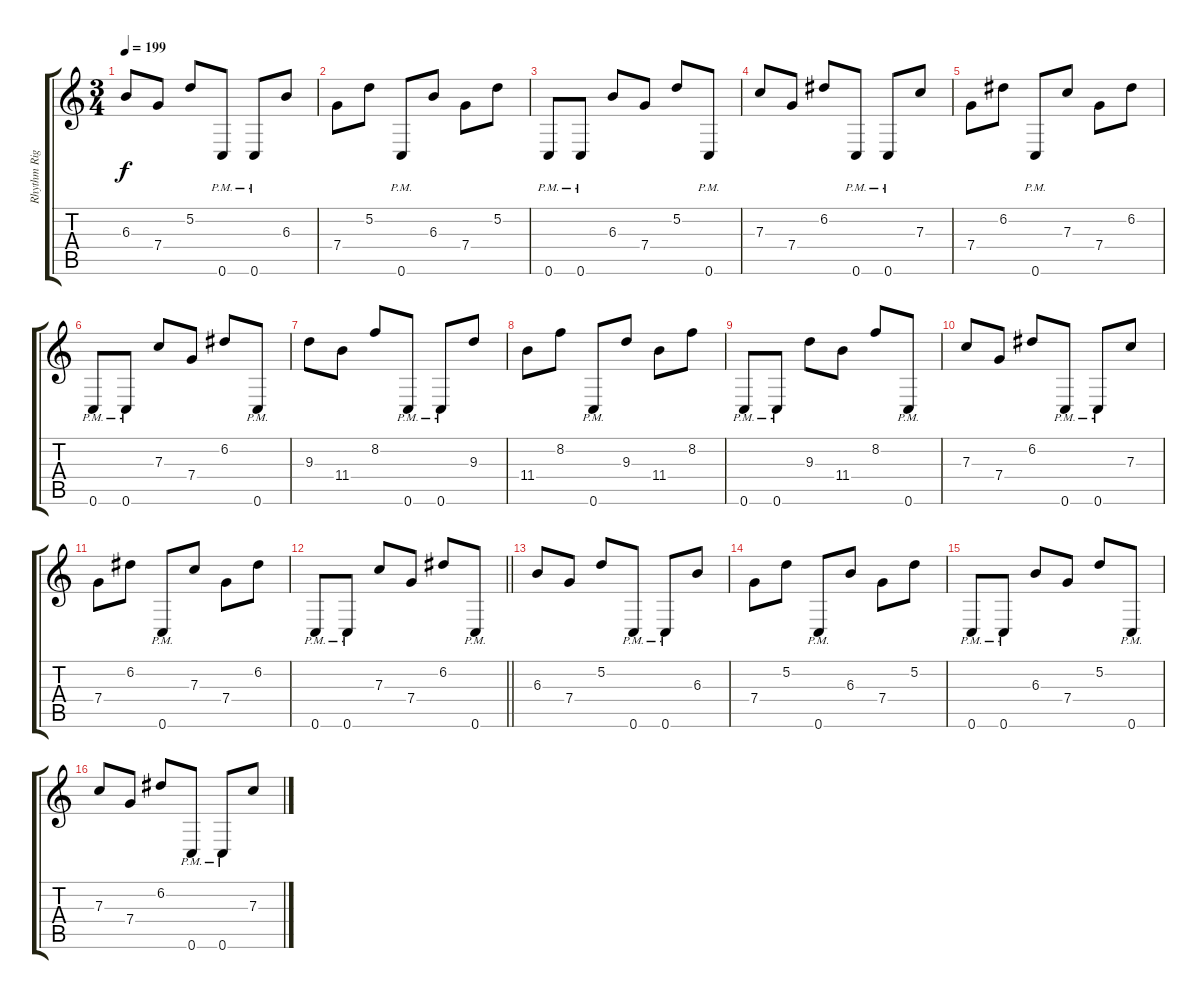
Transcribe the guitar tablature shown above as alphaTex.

\track ("Rhythm Right" "Rhythm Rig") {instrument distortionguitar}
\staff {score tabs}
\tuning (D4 A3 F3 C3 G2 C2) {hide}
\ts (3 4)
\section ("" "")
\tempo 199
\clef g2
\ks c
6.3.8{dy f} 7.4.8 5.2.8 0.6{pm}.8 0.6{pm}.8 6.3.8 |
7.4.8 5.2.8 0.6{pm}.8 6.3.8 7.4.8 5.2.8 |
0.6{pm}.8 0.6{pm}.8 6.3.8 7.4.8 5.2.8 0.6{pm}.8 |
7.3.8 7.4.8 6.2.8 0.6{pm}.8 0.6{pm}.8 7.3.8 |
7.4.8 6.2.8 0.6{pm}.8 7.3.8 7.4.8 6.2.8 |
0.6{pm}.8 0.6{pm}.8 7.3.8 7.4.8 6.2.8 0.6{pm}.8 |
9.3.8 11.4.8 8.2.8 0.6{pm}.8 0.6{pm}.8 9.3.8 |
11.4.8 8.2.8 0.6{pm}.8 9.3.8 11.4.8 8.2.8 |
0.6{pm}.8 0.6{pm}.8 9.3.8 11.4.8 8.2.8 0.6{pm}.8 |
7.3.8 7.4.8 6.2.8 0.6{pm}.8 0.6{pm}.8 7.3.8 |
7.4.8 6.2.8 0.6{pm}.8 7.3.8 7.4.8 6.2.8 |
\barLineRight lightlight
0.6{pm}.8 0.6{pm}.8 7.3.8 7.4.8 6.2.8 0.6{pm}.8 |
\section ("" "")
6.3.8 7.4.8 5.2.8 0.6{pm}.8 0.6{pm}.8 6.3.8 |
7.4.8 5.2.8 0.6{pm}.8 6.3.8 7.4.8 5.2.8 |
0.6{pm}.8 0.6{pm}.8 6.3.8 7.4.8 5.2.8 0.6{pm}.8 |
7.3.8 7.4.8 6.2.8 0.6{pm}.8 0.6{pm}.8 7.3.8
